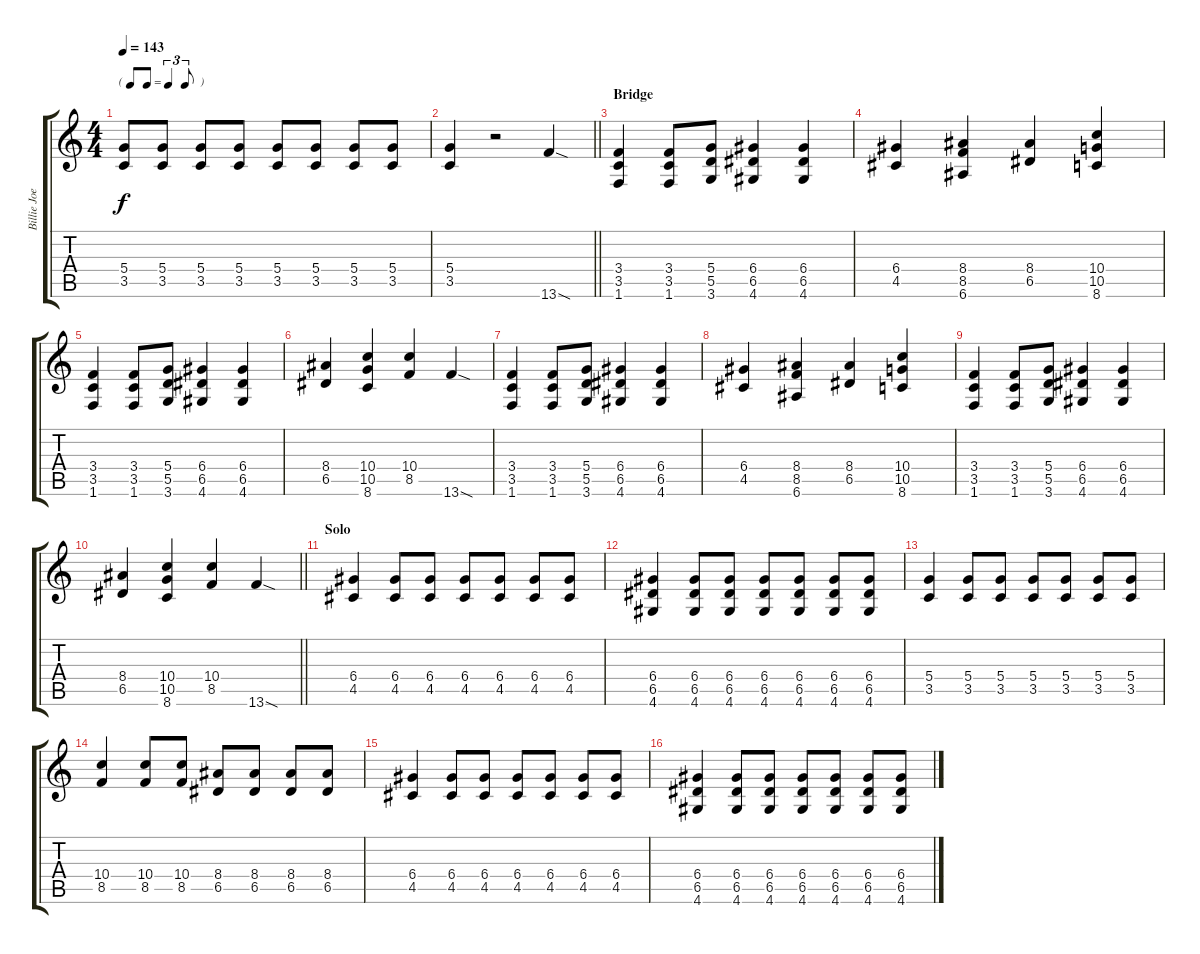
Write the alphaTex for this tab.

\track ("Billie Joe" "Billie Joe") {instrument distortionguitar}
\staff {score tabs}
\tuning (E4 B3 G3 D3 A2 E2) {hide}
\ts (4 4)
\tf triplet8th
\tempo 143
\clef g2
\ks c
(5.4 3.5).8{dy f} (5.4 3.5).8 (5.4 3.5).8 (5.4 3.5).8 (5.4 3.5).8 (5.4 3.5).8 (5.4 3.5).8 (5.4 3.5).8 |
\barLineRight lightlight
(5.4 3.5).4 r.2 13.6{sod}.4 |
\section ("" "Bridge")
(3.4 3.5 1.6).4 (3.4 3.5 1.6).8 (5.4 5.5 3.6).8 (6.4 6.5 4.6).4 (6.4 6.5 4.6).4 |
(6.4 4.5).4 (8.4 8.5 6.6).4 (8.4 6.5).4 (10.4 10.5 8.6).4 |
(3.4 3.5 1.6).4 (3.4 3.5 1.6).8 (5.4 5.5 3.6).8 (6.4 6.5 4.6).4 (6.4 6.5 4.6).4 |
(8.4 6.5).4 (10.4 10.5 8.6).4 (10.4 8.5).4 13.6{sod}.4 |
(3.4 3.5 1.6).4 (3.4 3.5 1.6).8 (5.4 5.5 3.6).8 (6.4 6.5 4.6).4 (6.4 6.5 4.6).4 |
(6.4 4.5).4 (8.4 8.5 6.6).4 (8.4 6.5).4 (10.4 10.5 8.6).4 |
(3.4 3.5 1.6).4 (3.4 3.5 1.6).8 (5.4 5.5 3.6).8 (6.4 6.5 4.6).4 (6.4 6.5 4.6).4 |
\barLineRight lightlight
(8.4 6.5).4 (10.4 10.5 8.6).4 (10.4 8.5).4 13.6{sod}.4 |
\section ("" "Solo")
(6.4 4.5).4 (6.4 4.5).8 (6.4 4.5).8 (6.4 4.5).8 (6.4 4.5).8 (6.4 4.5).8 (6.4 4.5).8 |
(6.4 6.5 4.6).4 (6.4 6.5 4.6).8 (6.4 6.5 4.6).8 (6.4 6.5 4.6).8 (6.4 6.5 4.6).8 (6.4 6.5 4.6).8 (6.4 6.5 4.6).8 |
(5.4 3.5).4 (5.4 3.5).8 (5.4 3.5).8 (5.4 3.5).8 (5.4 3.5).8 (5.4 3.5).8 (5.4 3.5).8 |
(10.4 8.5).4 (10.4 8.5).8 (10.4 8.5).8 (8.4 6.5).8 (8.4 6.5).8 (8.4 6.5).8 (8.4 6.5).8 |
(6.4 4.5).4 (6.4 4.5).8 (6.4 4.5).8 (6.4 4.5).8 (6.4 4.5).8 (6.4 4.5).8 (6.4 4.5).8 |
(6.4 6.5 4.6).4 (6.4 6.5 4.6).8 (6.4 6.5 4.6).8 (6.4 6.5 4.6).8 (6.4 6.5 4.6).8 (6.4 6.5 4.6).8 (6.4 6.5 4.6).8
